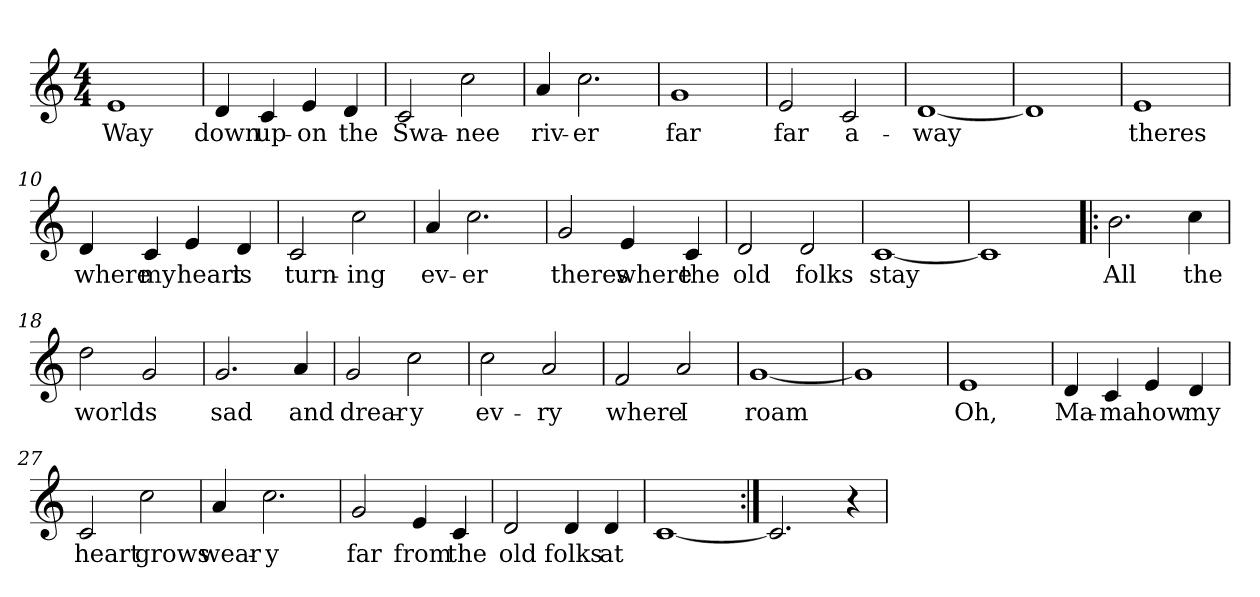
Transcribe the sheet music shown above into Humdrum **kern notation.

**kern	**text
*part1	*part1
*staff1	*staff1
*clefG2	*
*k[]	*
*C:	*
*M4/4	*
=1	=1
1e	Way
=2	=2
4d/	down
4c/	up-
4e/	-on
4d/	the
=3	=3
2c/	Swa-
2cc\	-nee
=4	=4
4a/	riv-
2.cc\	-er
=5	=5
1g	far
=6	=6
2e/	far
2c/	a-
=7	=7
[1d	-way
=8	=8
1d]	.
!!LO:LB:g=z
=9	=9
1e	theres
=10	=10
4d/	where
4c/	my
4e/	heart
4d/	is
=11	=11
2c/	turn-
2cc\	-ing
=12	=12
4a/	ev-
2.cc\	-er
=13	=13
2g/	theres
4e/	where
4c/	the
=14	=14
2d/	old
2d/	folks
=15	=15
[1c	stay
!!LO:LB:g=z
=16	=16
1c]	.
=17!|:	=17!|:
2.b\	All
4cc\	the
=18	=18
2dd\	world
2g/	is
=19	=19
2.g/	sad
4a/	and
=20	=20
2g/	drear-
2cc\	-y
=21	=21
2cc\	ev-
2a/	-ry
=22	=22
2f/	where
2a/	I
=23	=23
[1g	roam
=24	=24
1g]	.
=25	=25
1e	Oh,
!!LO:LB:g=z
=26	=26
4d/	Ma-
4c/	-ma
4e/	how
4d/	my
=27	=27
2c/	heart
2cc\	grows
=28	=28
4a/	wear-
2.cc\	-y
=29	=29
2g/	far
4e/	from
4c/	the
=30	=30
2d/	old
4d/	folks
4d/	at
=31	=31
[1c	.
=32:|!	=32:|!
2.c/]	.
4r	.
=	=
*-	*-
